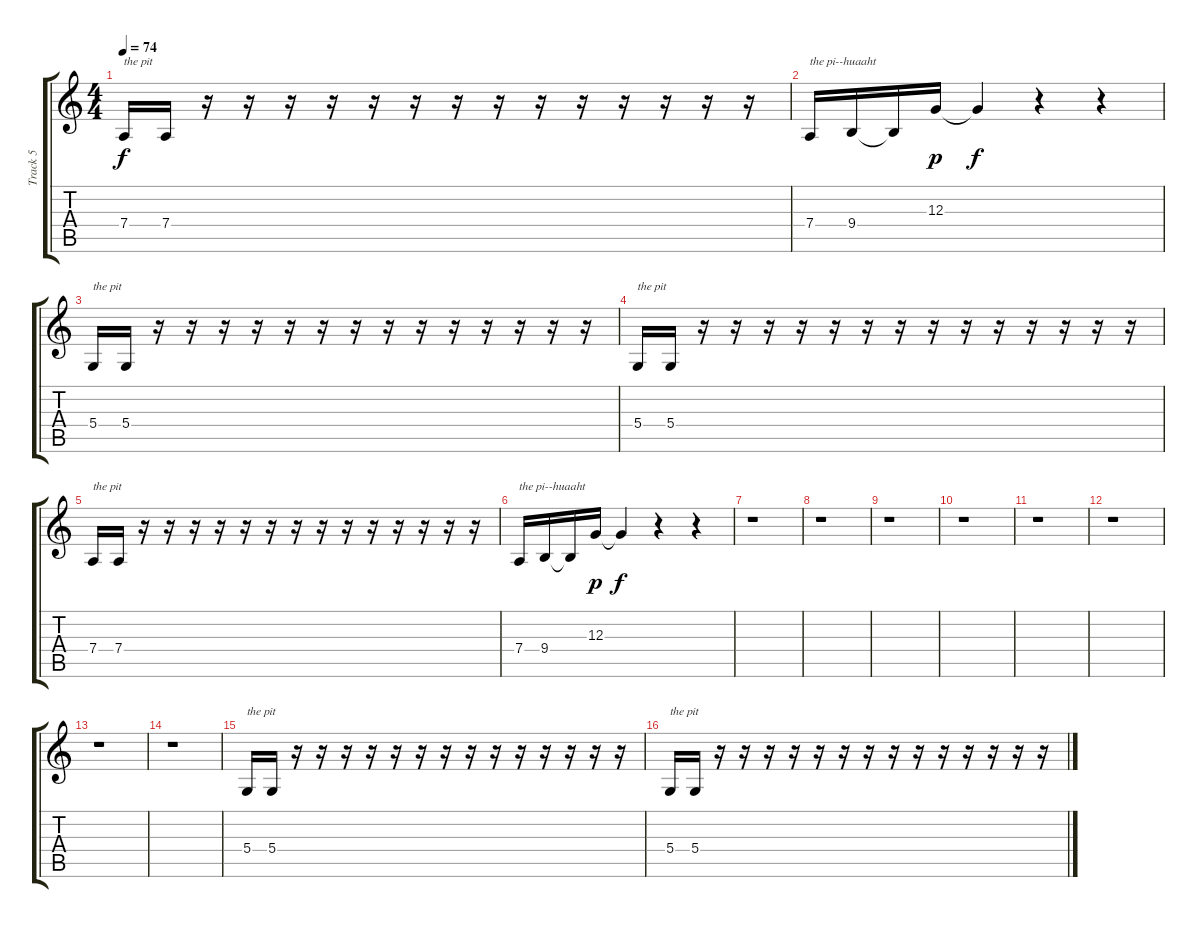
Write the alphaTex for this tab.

\track ("Track 5" "Track 5") {instrument sopranosax}
\staff {score tabs}
\tuning (E4 B3 G3 D3 A2 E2) {hide}
\ts (4 4)
\tempo 74
\clef g2
\ks c
7.4.16{txt "the pit" dy f} 7.4.16 r.16 r.16 r.16 r.16 r.16 r.16 r.16 r.16 r.16 r.16 r.16 r.16 r.16 r.16 |
7.4.16{txt "the pi--huaaht "} 9.4.16 9.4{t}.16 12.3.16{dy p} 12.3{t}.4{dy f} r.4 r.4 |
5.4.16{txt "the pit"} 5.4.16 r.16 r.16 r.16 r.16 r.16 r.16 r.16 r.16 r.16 r.16 r.16 r.16 r.16 r.16 |
5.4.16{txt "the pit"} 5.4.16 r.16 r.16 r.16 r.16 r.16 r.16 r.16 r.16 r.16 r.16 r.16 r.16 r.16 r.16 |
7.4.16{txt "the pit"} 7.4.16 r.16 r.16 r.16 r.16 r.16 r.16 r.16 r.16 r.16 r.16 r.16 r.16 r.16 r.16 |
7.4.16{txt "the pi--huaaht "} 9.4.16 9.4{t}.16 12.3.16{dy p} 12.3{t}.4{dy f} r.4 r.4 |
r.1 |
r.1 |
r.1 |
r.1 |
r.1 |
r.1 |
r.1 |
r.1 |
5.4.16{txt "the pit"} 5.4.16 r.16 r.16 r.16 r.16 r.16 r.16 r.16 r.16 r.16 r.16 r.16 r.16 r.16 r.16 |
5.4.16{txt "the pit"} 5.4.16 r.16 r.16 r.16 r.16 r.16 r.16 r.16 r.16 r.16 r.16 r.16 r.16 r.16 r.16
